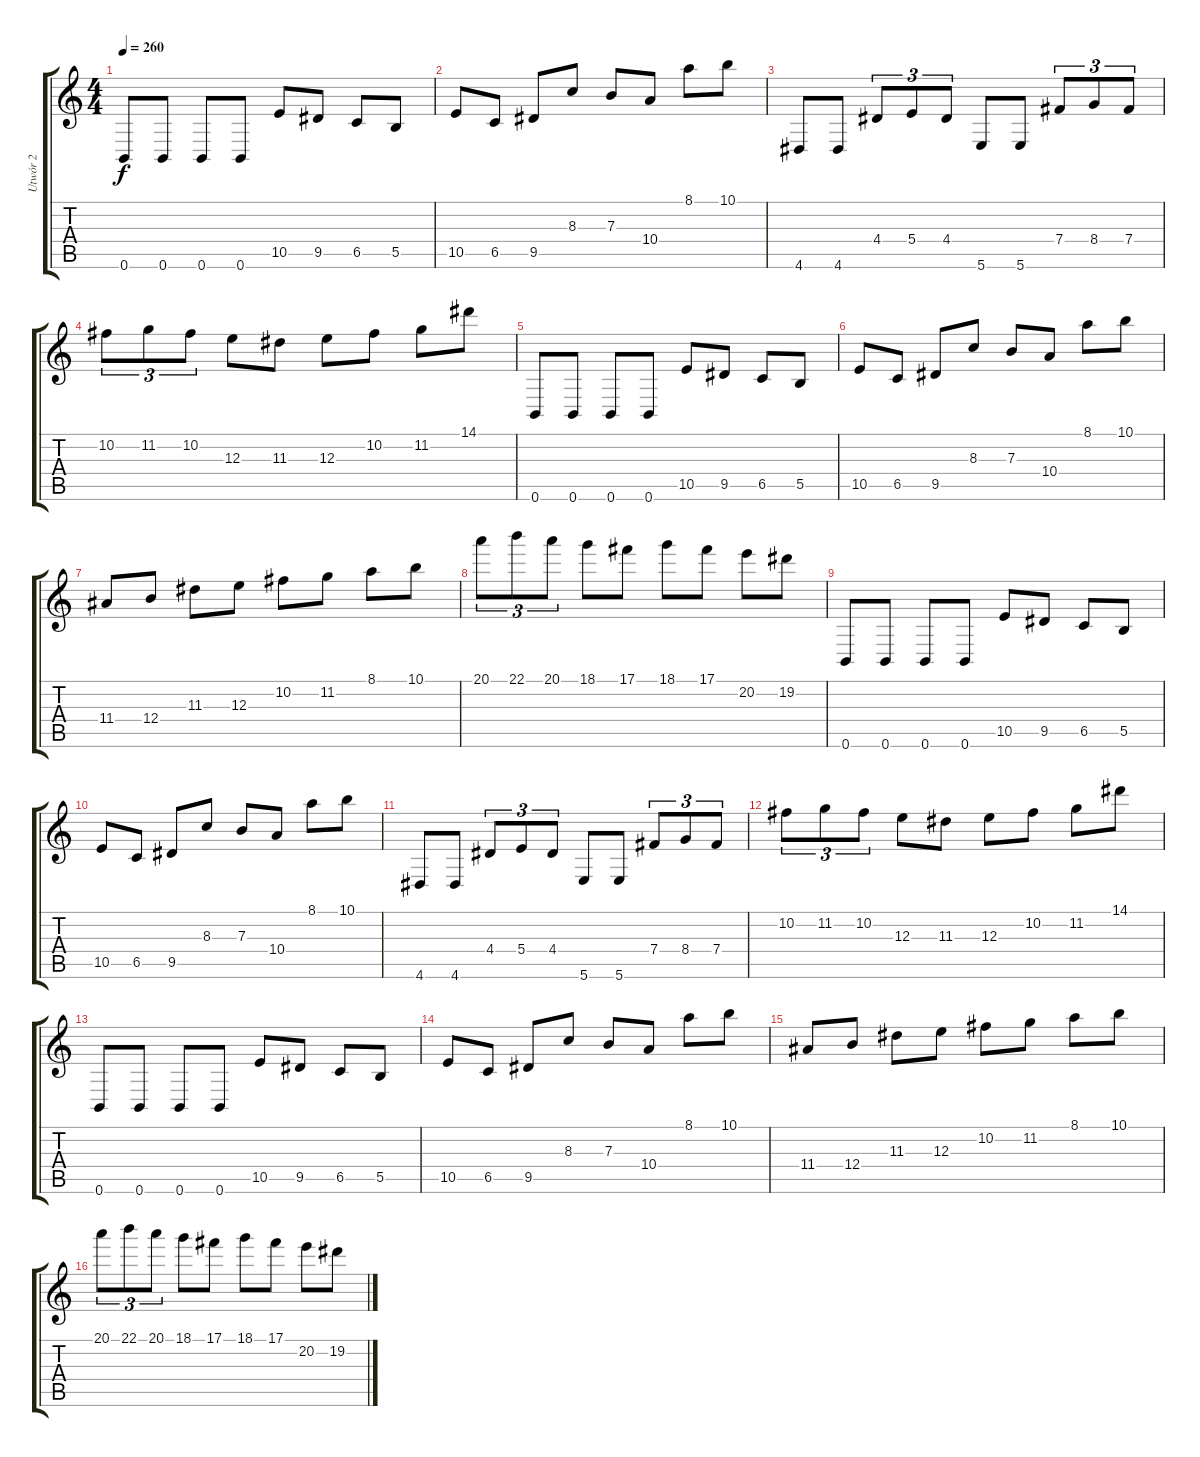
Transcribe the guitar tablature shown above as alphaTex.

\track ("Utwór 2" "Utwór 2") {instrument distortionguitar}
\staff {score tabs}
\tuning (Db4 Ab3 E3 B2 Gb2 B1) {hide}
\ts (4 4)
\tempo 260
\clef g2
\ks c
0.6.8{dy f} 0.6.8 0.6.8 0.6.8 10.5.8 9.5.8 6.5.8 5.5.8 |
10.5.8 6.5.8 9.5.8 8.3.8 7.3.8 10.4.8 8.1.8 10.1.8 |
4.6.8 4.6.8 4.4.8{tu (3 2)} 5.4.8{tu (3 2)} 4.4.8{tu (3 2)} 5.6.8 5.6.8 7.4.8{tu (3 2)} 8.4.8{tu (3 2)} 7.4.8{tu (3 2)} |
10.2.8{tu (3 2)} 11.2.8{tu (3 2)} 10.2.8{tu (3 2)} 12.3.8 11.3.8 12.3.8 10.2.8 11.2.8 14.1.8 |
0.6.8 0.6.8 0.6.8 0.6.8 10.5.8 9.5.8 6.5.8 5.5.8 |
10.5.8 6.5.8 9.5.8 8.3.8 7.3.8 10.4.8 8.1.8 10.1.8 |
11.4.8 12.4.8 11.3.8 12.3.8 10.2.8 11.2.8 8.1.8 10.1.8 |
20.1.8{tu (3 2)} 22.1.8{tu (3 2)} 20.1.8{tu (3 2)} 18.1.8 17.1.8 18.1.8 17.1.8 20.2.8 19.2.8 |
0.6.8 0.6.8 0.6.8 0.6.8 10.5.8 9.5.8 6.5.8 5.5.8 |
10.5.8 6.5.8 9.5.8 8.3.8 7.3.8 10.4.8 8.1.8 10.1.8 |
4.6.8 4.6.8 4.4.8{tu (3 2)} 5.4.8{tu (3 2)} 4.4.8{tu (3 2)} 5.6.8 5.6.8 7.4.8{tu (3 2)} 8.4.8{tu (3 2)} 7.4.8{tu (3 2)} |
10.2.8{tu (3 2)} 11.2.8{tu (3 2)} 10.2.8{tu (3 2)} 12.3.8 11.3.8 12.3.8 10.2.8 11.2.8 14.1.8 |
0.6.8 0.6.8 0.6.8 0.6.8 10.5.8 9.5.8 6.5.8 5.5.8 |
10.5.8 6.5.8 9.5.8 8.3.8 7.3.8 10.4.8 8.1.8 10.1.8 |
11.4.8 12.4.8 11.3.8 12.3.8 10.2.8 11.2.8 8.1.8 10.1.8 |
20.1.8{tu (3 2)} 22.1.8{tu (3 2)} 20.1.8{tu (3 2)} 18.1.8 17.1.8 18.1.8 17.1.8 20.2.8 19.2.8
